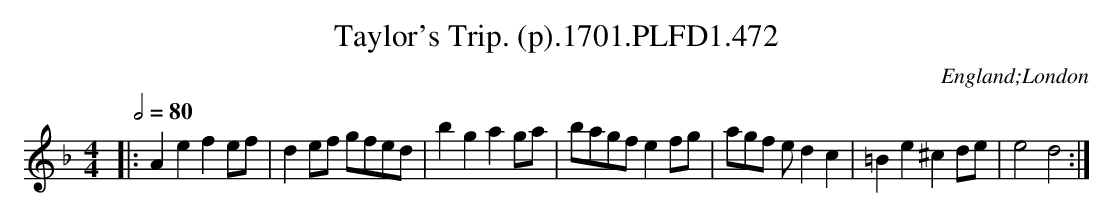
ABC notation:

X:1
T: Taylor's Trip. (p).1701.PLFD1.472
M: 4/4
L: 1/8
Q: 1/2=80
O: England;London
K: F
|: A2e2 f2ef | d2ef gfed | b2g2 a2ga | bagf e2fg | agf ed2c2 | =B2e2 ^c2de | e4 d4 :|
